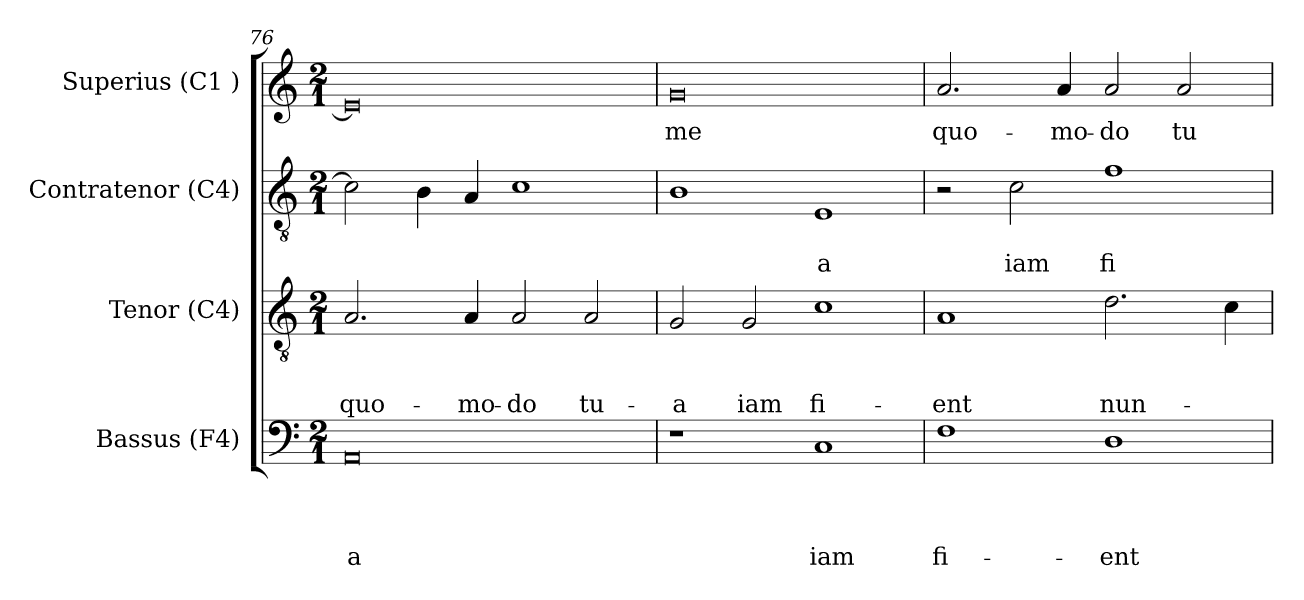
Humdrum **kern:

**kern	**text	**text	**text	**text	**kern	**text	**text	**text	**kern	**text	**text	**kern	**text
*part4	*part4	*part4	*part4	*part4	*part3	*part3	*part3	*part3	*part2	*part2	*part2	*part1	*part1
*staff4	*staff4	*staff4	*staff4	*staff4	*staff3	*staff3	*staff3	*staff3	*staff2	*staff2	*staff2	*staff1	*staff1
*I"Bassus (F4)	*	*	*	*	*I"Tenor (C4)	*	*	*	*I"Contratenor (C4)	*	*	*I"Superius (C1 )	*
*I'B.	*	*	*	*	*I'T.	*	*	*	*I'C.	*	*	*I'S.	*
*clefF4	*	*	*	*	*clefGv2	*	*	*	*clefGv2	*	*	*clefG2	*
*k[]	*	*	*	*	*k[]	*	*	*	*k[]	*	*	*k[]	*
*C:	*	*	*	*	*C:	*	*	*	*C:	*	*	*C:	*
*M2/1	*	*	*	*	*M2/1	*	*	*	*M2/1	*	*	*M2/1	*
=76	=76	=76	=76	=76	=76	=76	=76	=76	=76	=76	=76	=76	=76
!	!	!	!	!LO:LY:b	!	!	!	!LO:LY:b	!	!	!	!	!
0AA	.	.	.	-a	2.A/	.	.	quo-	2c\]	.	.	0e]	.
.	.	.	.	.	.	.	.	.	4B\	.	.	.	.
!	!	!	!	!	!	!	!	!LO:LY:b	!	!	!	!	!
.	.	.	.	.	4A/	.	.	-mo-	4A/	.	.	.	.
!	!	!	!	!	!	!	!	!LO:LY:b	!	!	!	!	!
.	.	.	.	.	2A/	.	.	-do	1c	.	.	.	.
!	!	!	!	!	!	!	!	!LO:LY:b	!	!	!	!	!
.	.	.	.	.	2A/	.	.	tu-	.	.	.	.	.
=77	=77	=77	=77	=77	=77	=77	=77	=77	=77	=77	=77	=77	=77
!	!	!	!	!	!	!	!	!LO:LY:b	!	!	!	!	!LO:LY:b
1r	.	.	.	.	2G/	.	.	-a	1B	.	.	0g	me
!	!	!	!	!	!	!	!	!LO:LY:b	!	!	!	!	!
.	.	.	.	.	2G/	.	.	iam	.	.	.	.	.
!	!	!	!	!LO:LY:b	!	!	!	!LO:LY:b	!	!	!LO:LY:b	!	!
1C	.	.	.	iam	1c	.	.	fi-	1E	.	-a	.	.
!!LO:LB:g=z
=78	=78	=78	=78	=78	=78	=78	=78	=78	=78	=78	=78	=78	=78
!	!	!	!	!LO:LY:b	!	!	!	!LO:LY:b	!	!	!	!	!LO:LY:b
1F	.	.	.	fi-	1A	.	.	-ent	2r	.	.	2.a/	quo-
!	!	!	!	!	!	!	!	!	!	!	!LO:LY:b	!	!
.	.	.	.	.	.	.	.	.	2c\	.	iam	.	.
!	!	!	!	!	!	!	!	!	!	!	!	!	!LO:LY:b
.	.	.	.	.	.	.	.	.	.	.	.	4a/	-mo-
!	!	!	!	!LO:LY:b	!	!	!	!LO:LY:b	!	!	!LO:LY:b	!	!LO:LY:b
1D	.	.	.	-ent	2.d\	.	.	nun-	1f	.	fi-	2a/	-do
!	!	!	!	!	!	!	!	!	!	!	!	!	!LO:LY:b
.	.	.	.	.	.	.	.	.	.	.	.	2a/	tu-
.	.	.	.	.	4c\	.	.	.	.	.	.	.	.
=	=	=	=	=	=	=	=	=	=	=	=	=	=
*-	*-	*-	*-	*-	*-	*-	*-	*-	*-	*-	*-	*-	*-
